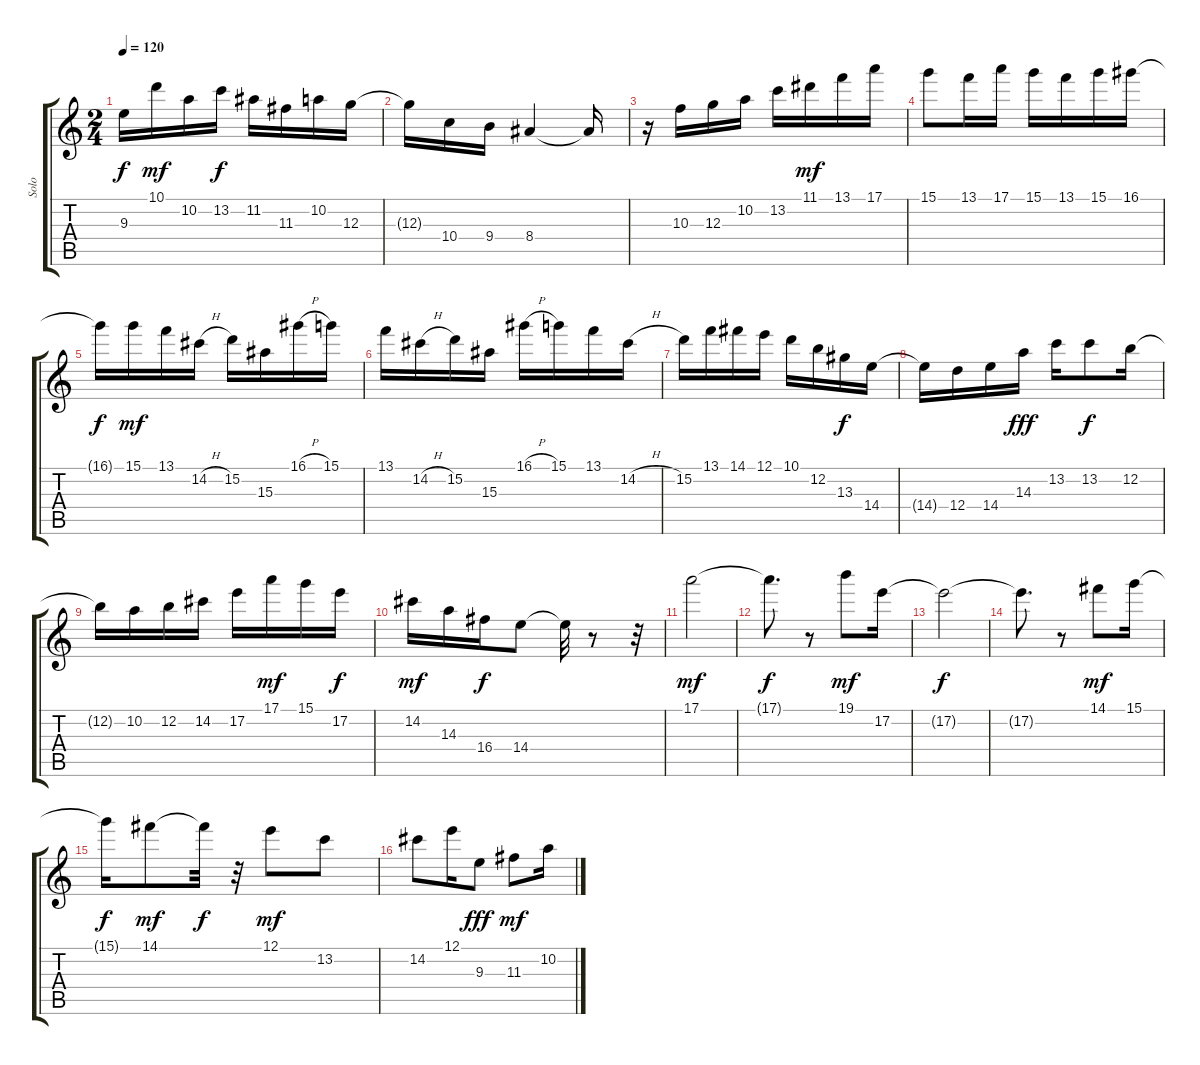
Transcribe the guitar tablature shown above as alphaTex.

\track ("Solo" "Solo") {instrument overdrivenguitar}
\staff {score tabs}
\tuning (E4 B3 G3 D3 A2 E2) {hide}
\ts (2 4)
\tempo 120
\clef g2
\ks c
9.3{t}.16{dy f} 10.1.16{dy mf} 10.2.16 13.2.16{dy f} 11.2.16 11.3.16 10.2.16 12.3.16 |
12.3{t}.16 10.4.16 9.4.16 8.4.4 8.4{t}.16 |
r.16 10.3.16 12.3.16 10.2.16 13.2.16 11.1.16{dy mf} 13.1.16 17.1.16 |
15.1.8 13.1.16 17.1.16 15.1.16 13.1.16 15.1.16 16.1.16 |
16.1{t}.16{dy f} 15.1.16{dy mf} 13.1.16 14.2{h}.16 15.2.16 15.3.16 16.1{h}.16 15.1.16 |
13.1.16 14.2{h}.16 15.2.16 15.3.16 16.1{h}.16 15.1.16 13.1.16 14.2{h}.16 |
15.2.16 13.1.16 14.1.16 12.1.16 10.1.16 12.2.16 13.3.16{dy f} 14.4.16 |
14.4{t}.16 12.4.16 14.4.16 14.3.16{dy fff} 13.2.16 13.2.8{dy f} 12.2.16 |
12.2{t}.16 10.2.16 12.2.16 14.2.16 17.2.16 17.1.16{dy mf} 15.1.16 17.2.16{dy f} |
14.2.16{dy mf} 14.3.16 16.4.16{dy f} 14.4.8 14.4{t}.32 r.8 r.32 |
17.1.2{dy mf} |
17.1{t}.8{d dy f} r.8 19.1.8{dy mf} 17.2.16 |
17.2{t}.2{dy f} |
17.2{t}.8{d} r.8 14.1.8{dy mf} 15.1.16 |
15.1{t}.16{dy f} 14.1.8{dy mf} 14.1{t}.32{dy f} r.32 12.1.8{dy mf} 13.2.8 |
14.2.8 12.1.16 9.3.8{dy fff} 11.3.8{dy mf} 10.2.16
